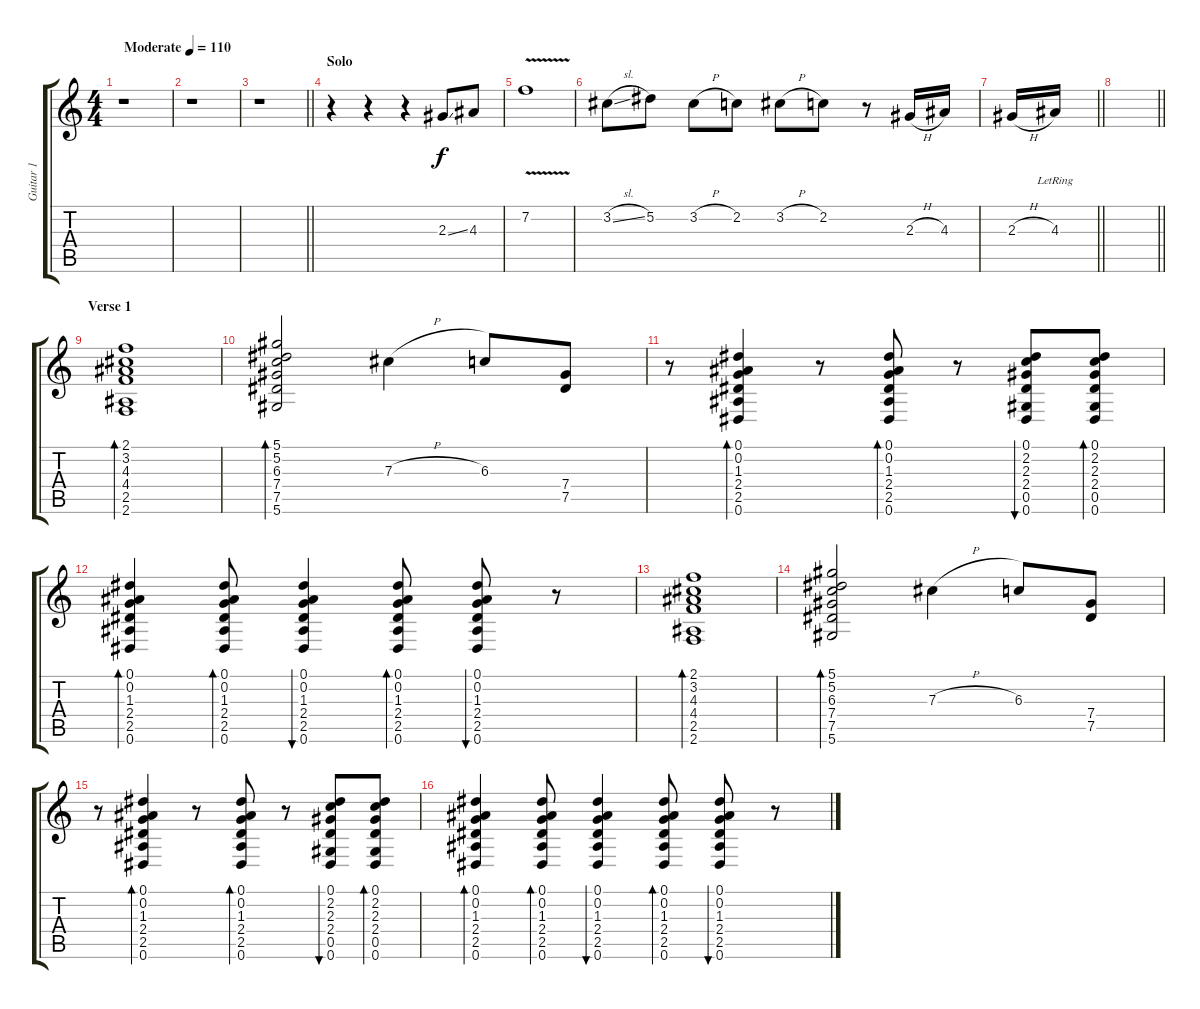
\track ("Guitar 1" "Guitar 1") {instrument acousticguitarsteel}
\staff {score tabs}
\tuning (Eb4 Bb3 Gb3 Db3 Ab2 Eb2) {hide}
\ts (4 4)
\tempo (110 "Moderate")
\clef g2
\ks c
r.1{dy f instrument acousticguitarsteel} |
r.1 |
\barLineRight lightlight
r.1 |
\section ("" "Solo")
r.4 r.4 r.4 2.3{ss}.8 4.3.8 |
7.2{v}.1 |
3.2{sl}.8 5.2.8 3.2{h}.8 2.2.8 3.2{h}.8 2.2.8 r.8 2.3{h}.16 4.3.16 |
\barLineRight lightlight
2.3{h}.16 4.3{lr}.16 |
\barLineRight lightlight
|
\section ("" "Verse 1")
(2.1 3.2 4.3 4.4 2.5 2.6).1{bd 120} |
(5.1 5.2 6.3 7.4 7.5 5.6).2{bd 120} 7.3{h}.4 6.3.8 (7.4 7.5).8 |
r.8 (0.1 0.2 1.3 2.4 2.5 0.6).4{bd 60} r.8 (0.1 0.2 1.3 2.4 2.5 0.6).8{bd 60} r.8 (0.1 2.2 2.3 2.4 0.5 0.6).8{bu 60} (0.1 2.2 2.3 2.4 0.5 0.6).8{bd 60} |
(0.1 0.2 1.3 2.4 2.5 0.6).4{bd 60} (0.1 0.2 1.3 2.4 2.5 0.6).8{bd 60} (0.1 0.2 1.3 2.4 2.5 0.6).4{bu 60} (0.1 0.2 1.3 2.4 2.5 0.6).8{bd 60} (0.1 0.2 1.3 2.4 2.5 0.6).8{bu 60} r.8 |
(2.1 3.2 4.3 4.4 2.5 2.6).1{bd 120} |
(5.1 5.2 6.3 7.4 7.5 5.6).2{bd 120} 7.3{h}.4 6.3.8 (7.4 7.5).8 |
r.8 (0.1 0.2 1.3 2.4 2.5 0.6).4{bd 60} r.8 (0.1 0.2 1.3 2.4 2.5 0.6).8{bd 60} r.8 (0.1 2.2 2.3 2.4 0.5 0.6).8{bu 60} (0.1 2.2 2.3 2.4 0.5 0.6).8{bd 60} |
(0.1 0.2 1.3 2.4 2.5 0.6).4{bd 60} (0.1 0.2 1.3 2.4 2.5 0.6).8{bd 60} (0.1 0.2 1.3 2.4 2.5 0.6).4{bu 60} (0.1 0.2 1.3 2.4 2.5 0.6).8{bd 60} (0.1 0.2 1.3 2.4 2.5 0.6).8{bu 60} r.8
